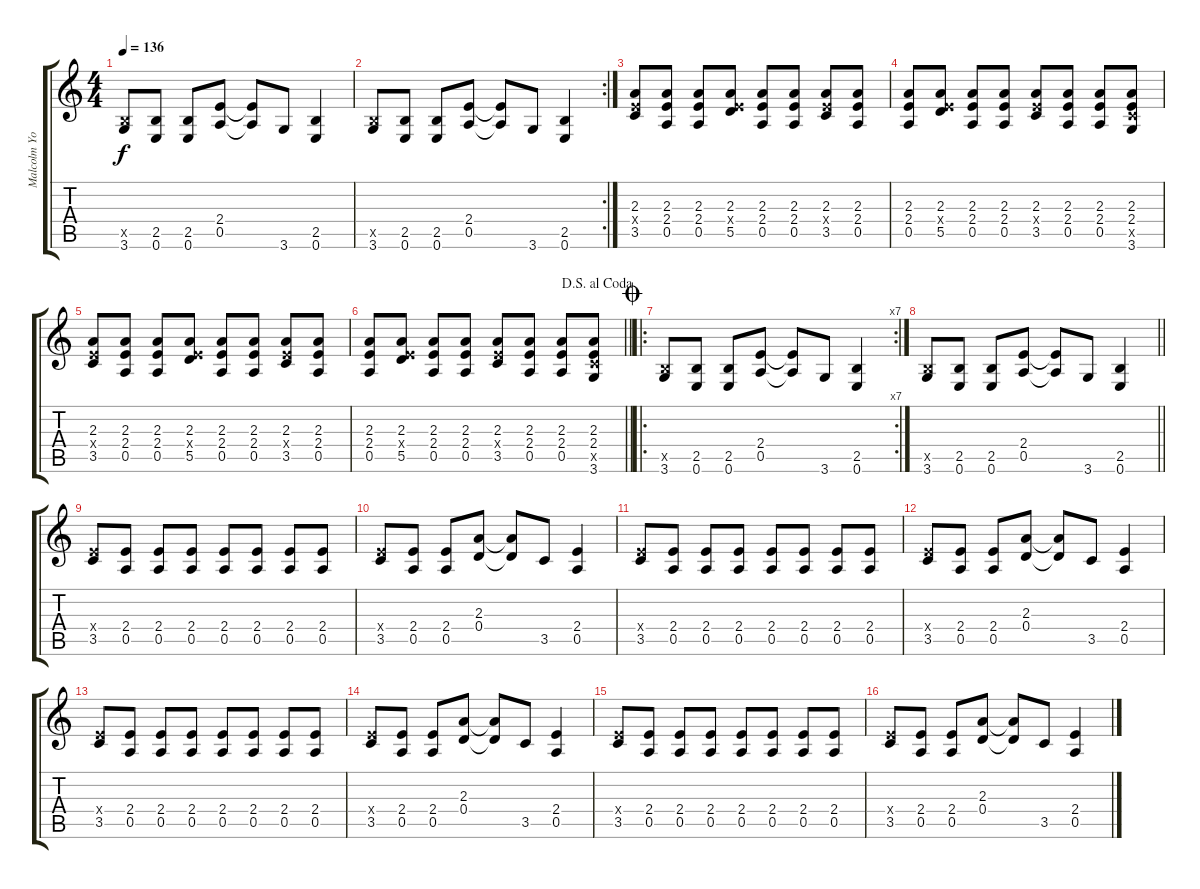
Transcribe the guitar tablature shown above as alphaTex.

\track ("Malcolm Young - Rhythm w/dist" "Malcolm Yo") {instrument distortionguitar}
\staff {score tabs}
\tuning (E4 B3 G3 D3 A2 E2) {hide}
\ts (4 4)
\tempo 136
\clef g2
\ks c
(2.5{x} 3.6).8{dy f} (2.5 0.6).8 (2.5 0.6).8 (2.4 0.5).8 (2.4{t} 0.5{t}).8 3.6.8 (2.5 0.6).4 |
\rc 2
(2.5{x} 3.6).8 (2.5 0.6).8 (2.5 0.6).8 (2.4 0.5).8 (2.4{t} 0.5{t}).8 3.6.8 (2.5 0.6).4 |
(2.3 2.4{x} 3.5).8 (2.3 2.4 0.5).8 (2.3 2.4 0.5).8 (2.3 2.4{x} 5.5).8 (2.3 2.4 0.5).8 (2.3 2.4 0.5).8 (2.3 2.4{x} 3.5).8 (2.3 2.4 0.5).8 |
(2.3 2.4 0.5).8 (2.3 2.4{x} 5.5).8 (2.3 2.4 0.5).8 (2.3 2.4 0.5).8 (2.3 2.4{x} 3.5).8 (2.3 2.4 0.5).8 (2.3 2.4 0.5).8 (2.3 2.4 3.5{x} 3.6).8 |
(2.3 2.4{x} 3.5).8 (2.3 2.4 0.5).8 (2.3 2.4 0.5).8 (2.3 2.4{x} 5.5).8 (2.3 2.4 0.5).8 (2.3 2.4 0.5).8 (2.3 2.4{x} 3.5).8 (2.3 2.4 0.5).8 |
\jump dalsegnoalcoda
\barLineRight lightlight
(2.3 2.4 0.5).8 (2.3 2.4{x} 5.5).8 (2.3 2.4 0.5).8 (2.3 2.4 0.5).8 (2.3 2.4{x} 3.5).8 (2.3 2.4 0.5).8 (2.3 2.4 0.5).8 (2.3 2.4 3.5{x} 3.6).8 |
\ro
\rc 7
\jump coda
(2.5{x} 3.6).8 (2.5 0.6).8 (2.5 0.6).8 (2.4 0.5).8 (2.4{t} 0.5{t}).8 3.6.8 (2.5 0.6).4 |
\barLineRight lightlight
(2.5{x} 3.6).8 (2.5 0.6).8 (2.5 0.6).8 (2.4 0.5).8 (2.4{t} 0.5{t}).8 3.6.8 (2.5 0.6).4 |
(2.4{x} 3.5).8 (2.4 0.5).8 (2.4 0.5).8 (2.4 0.5).8 (2.4 0.5).8 (2.4 0.5).8 (2.4 0.5).8 (2.4 0.5).8 |
(2.4{x} 3.5).8 (2.4 0.5).8 (2.4 0.5).8 (2.3 0.4).8 (2.3{t} 0.4{t}).8 3.5.8 (2.4 0.5).4 |
(2.4{x} 3.5).8 (2.4 0.5).8 (2.4 0.5).8 (2.4 0.5).8 (2.4 0.5).8 (2.4 0.5).8 (2.4 0.5).8 (2.4 0.5).8 |
(2.4{x} 3.5).8 (2.4 0.5).8 (2.4 0.5).8 (2.3 0.4).8 (2.3{t} 0.4{t}).8 3.5.8 (2.4 0.5).4 |
(2.4{x} 3.5).8 (2.4 0.5).8 (2.4 0.5).8 (2.4 0.5).8 (2.4 0.5).8 (2.4 0.5).8 (2.4 0.5).8 (2.4 0.5).8 |
(2.4{x} 3.5).8 (2.4 0.5).8 (2.4 0.5).8 (2.3 0.4).8 (2.3{t} 0.4{t}).8 3.5.8 (2.4 0.5).4 |
(2.4{x} 3.5).8 (2.4 0.5).8 (2.4 0.5).8 (2.4 0.5).8 (2.4 0.5).8 (2.4 0.5).8 (2.4 0.5).8 (2.4 0.5).8 |
(2.4{x} 3.5).8 (2.4 0.5).8 (2.4 0.5).8 (2.3 0.4).8 (2.3{t} 0.4{t}).8 3.5.8 (2.4 0.5).4
